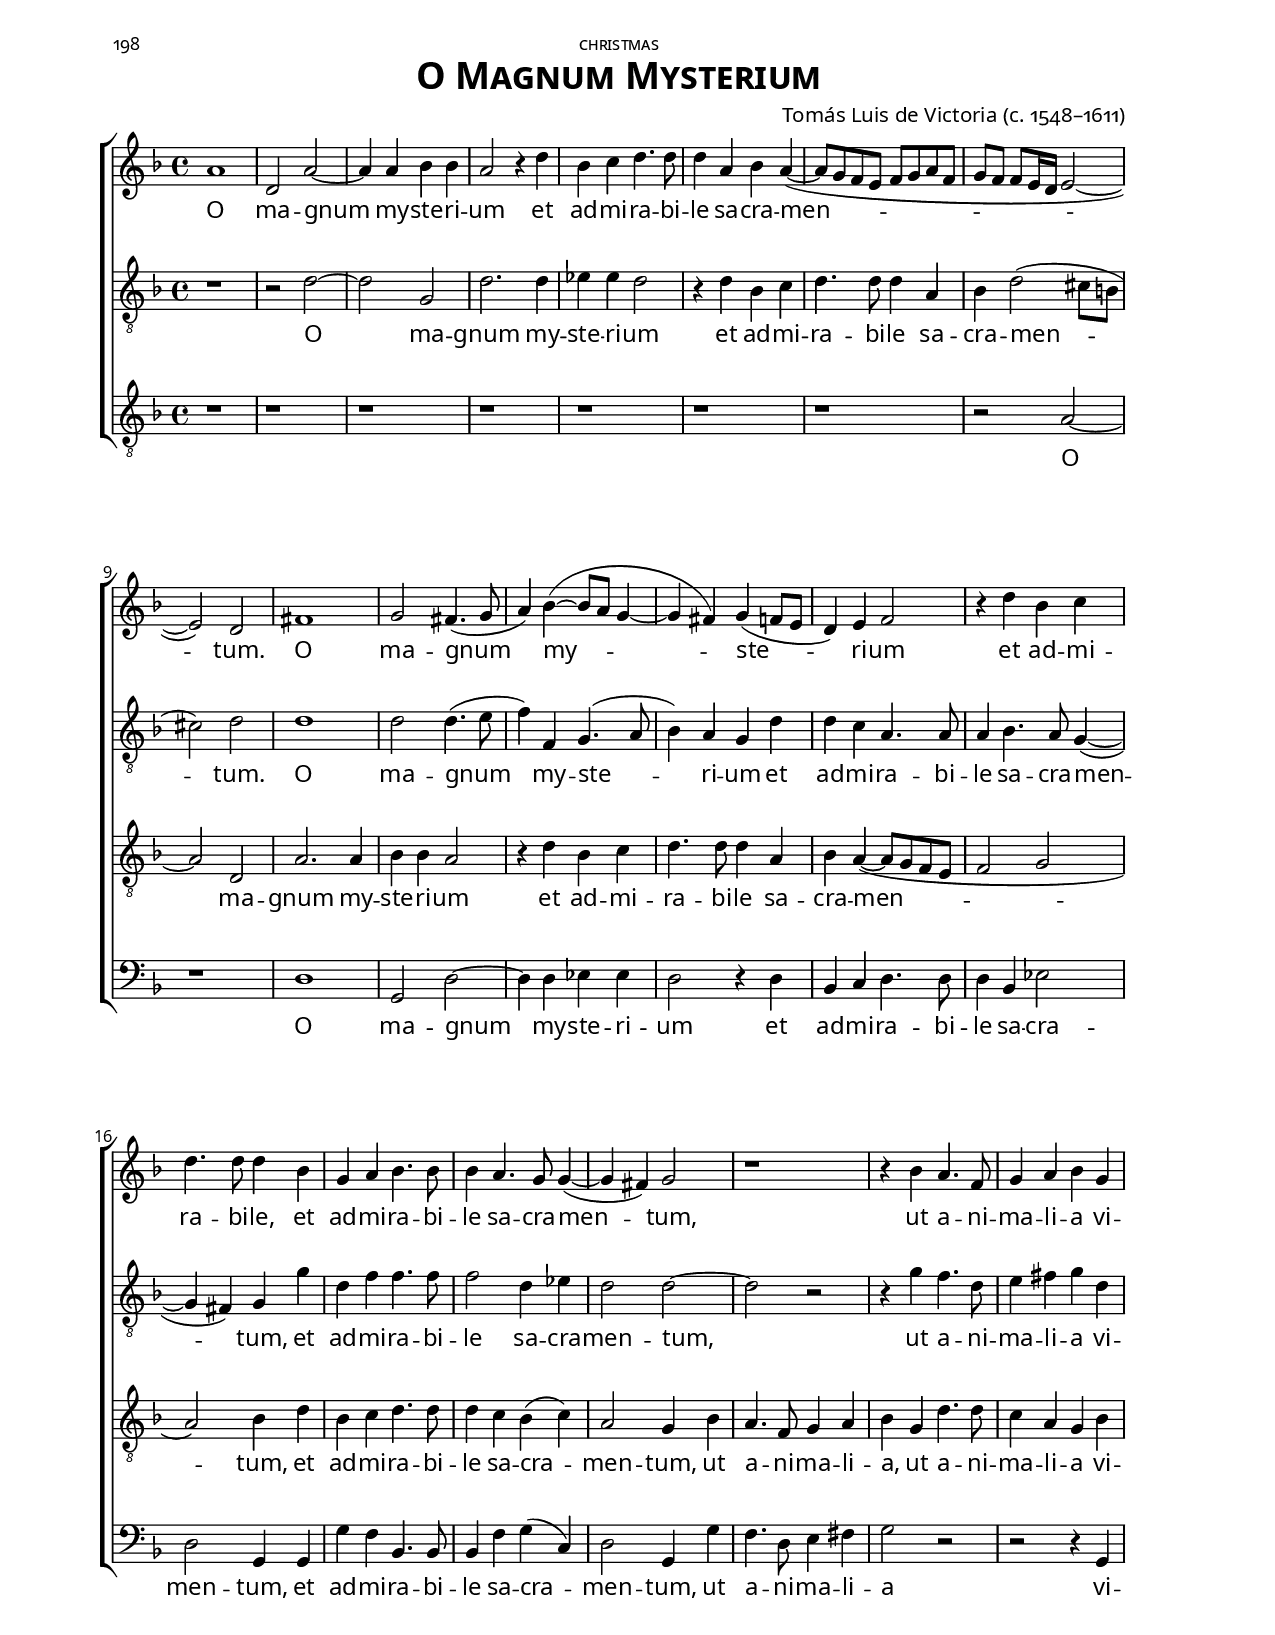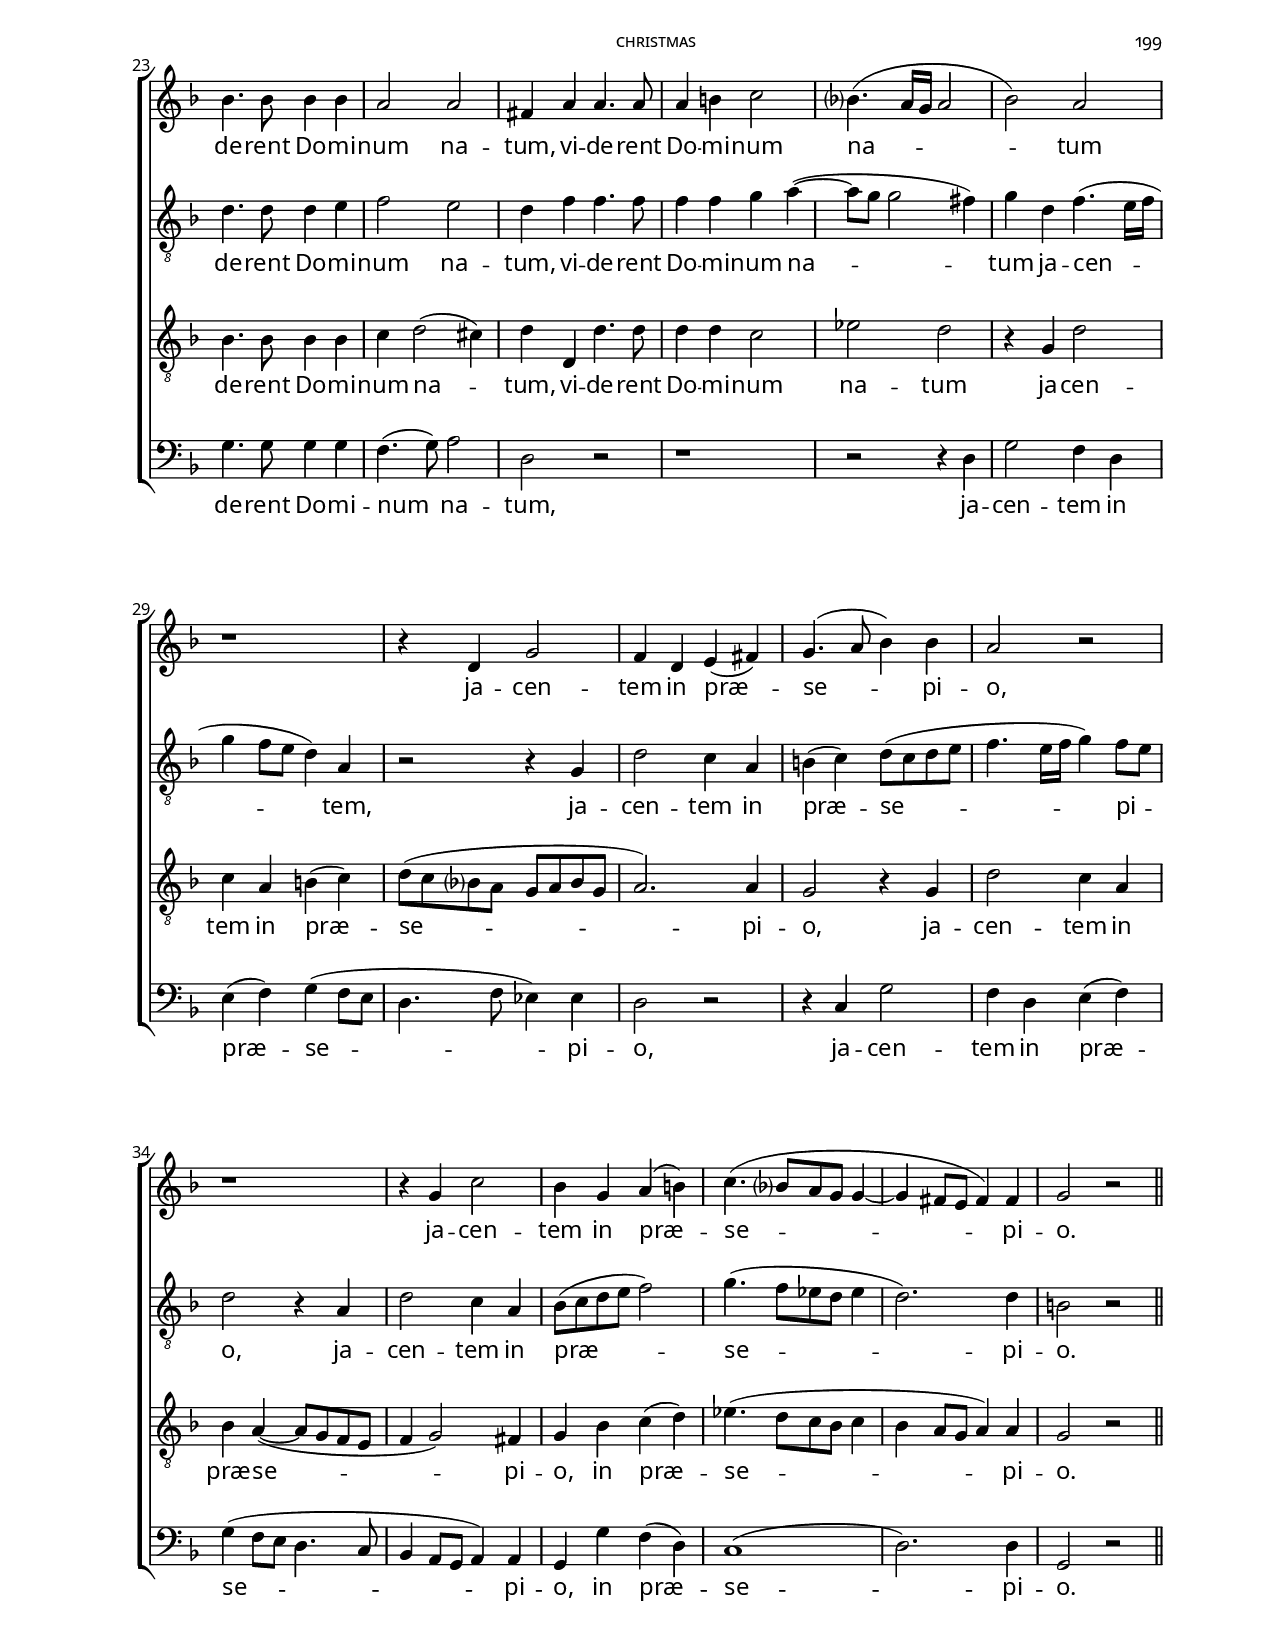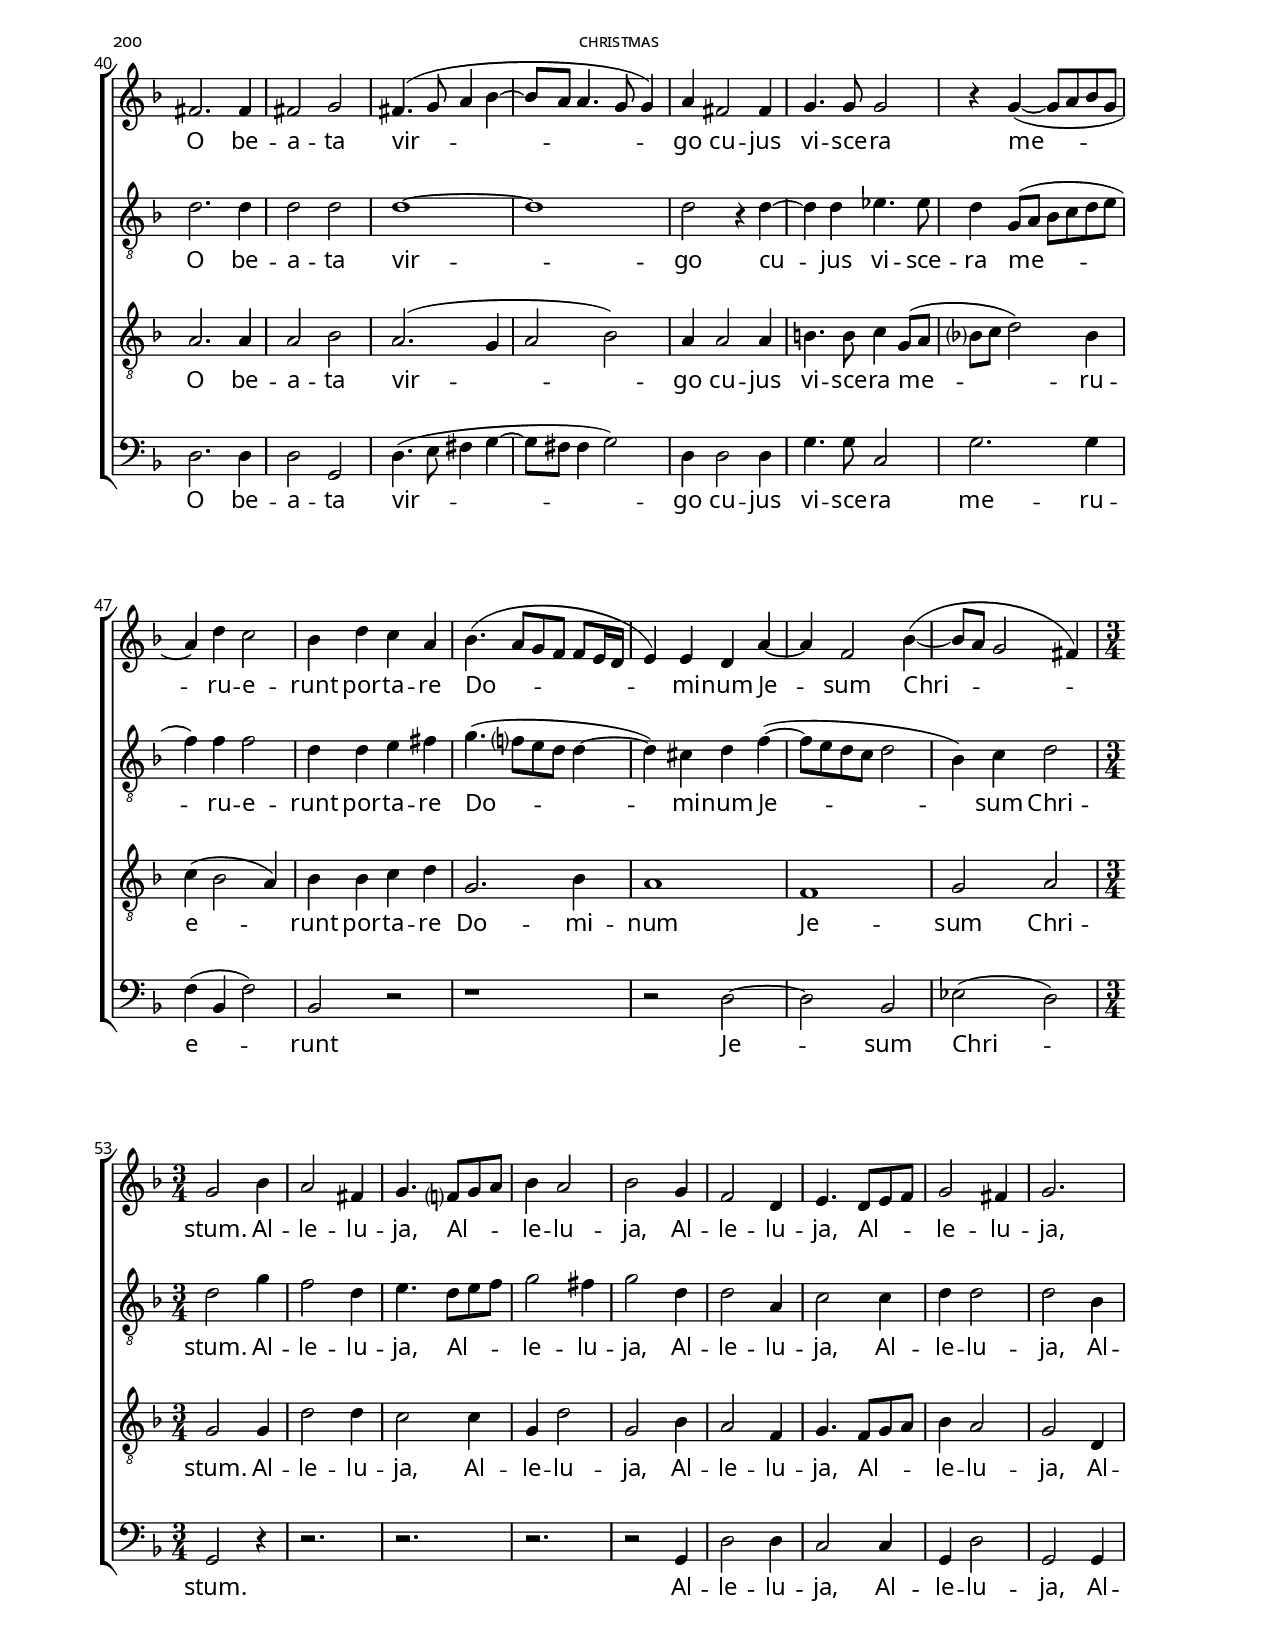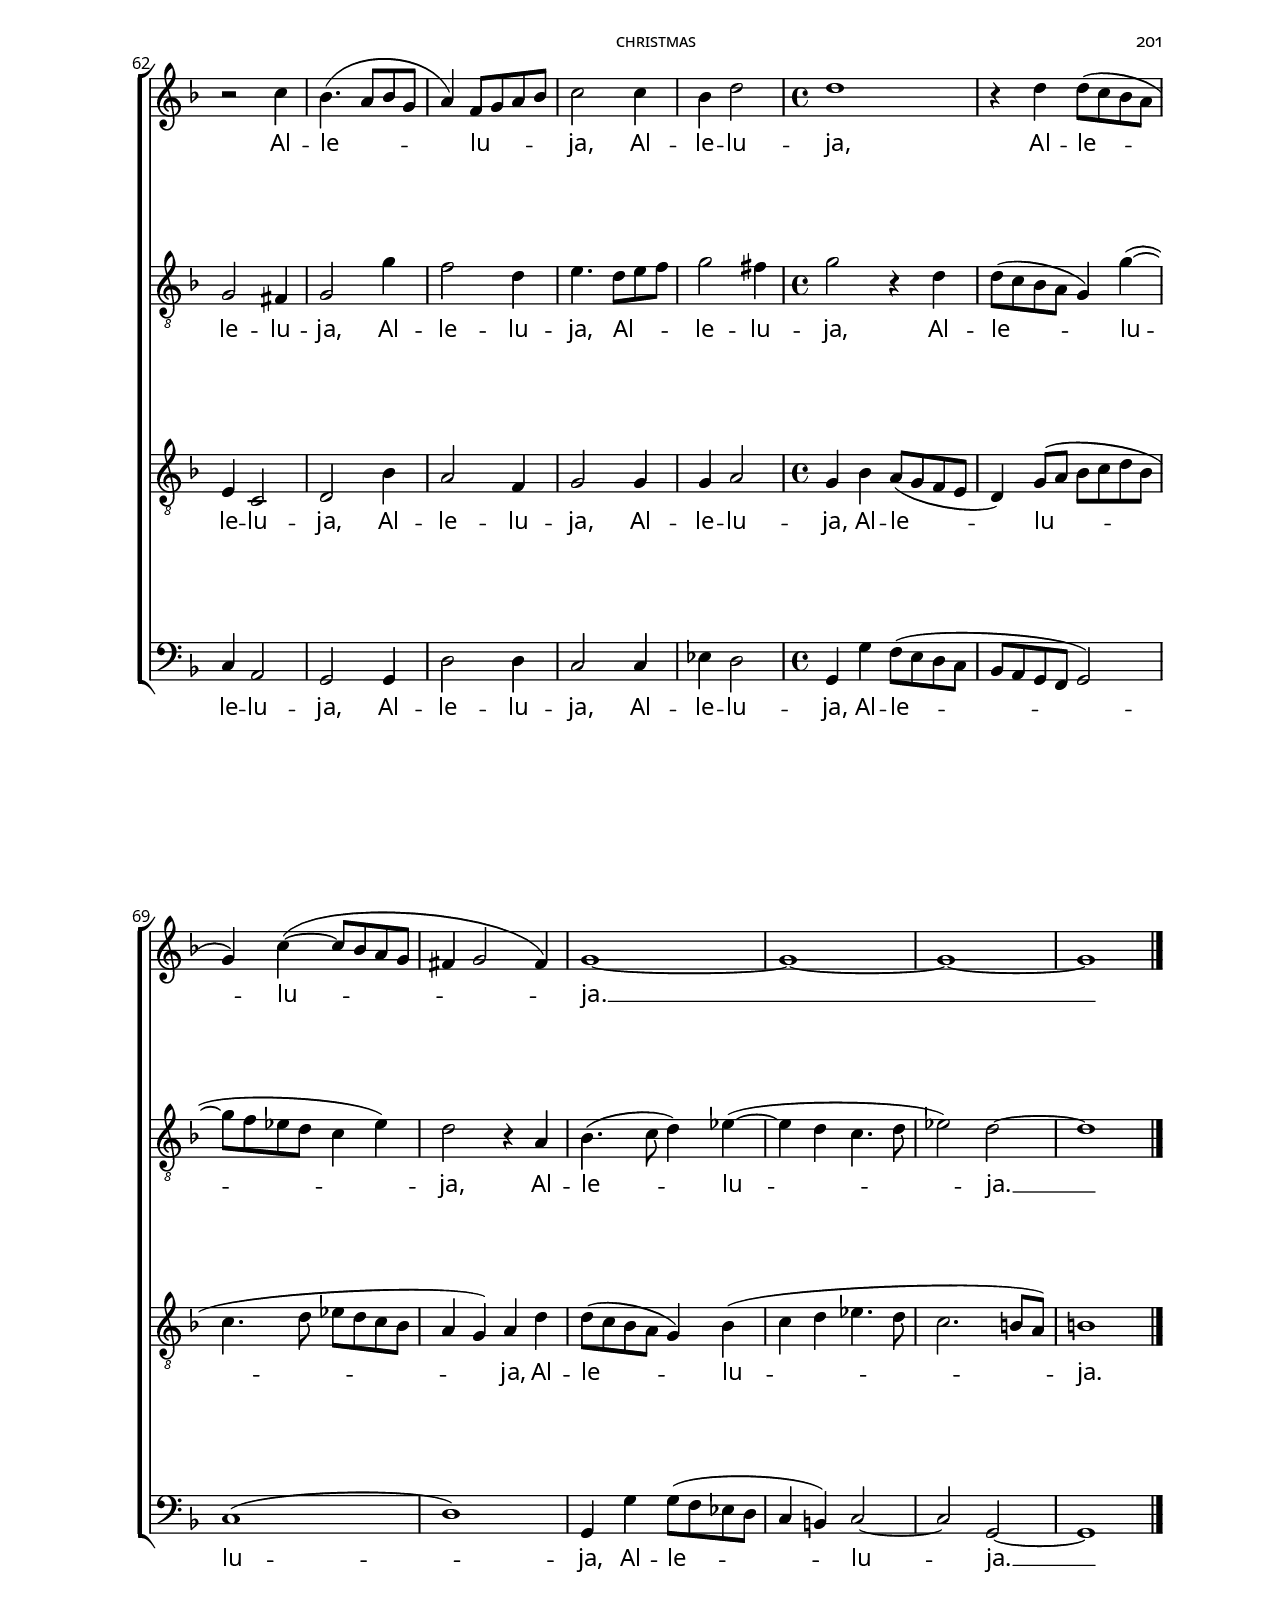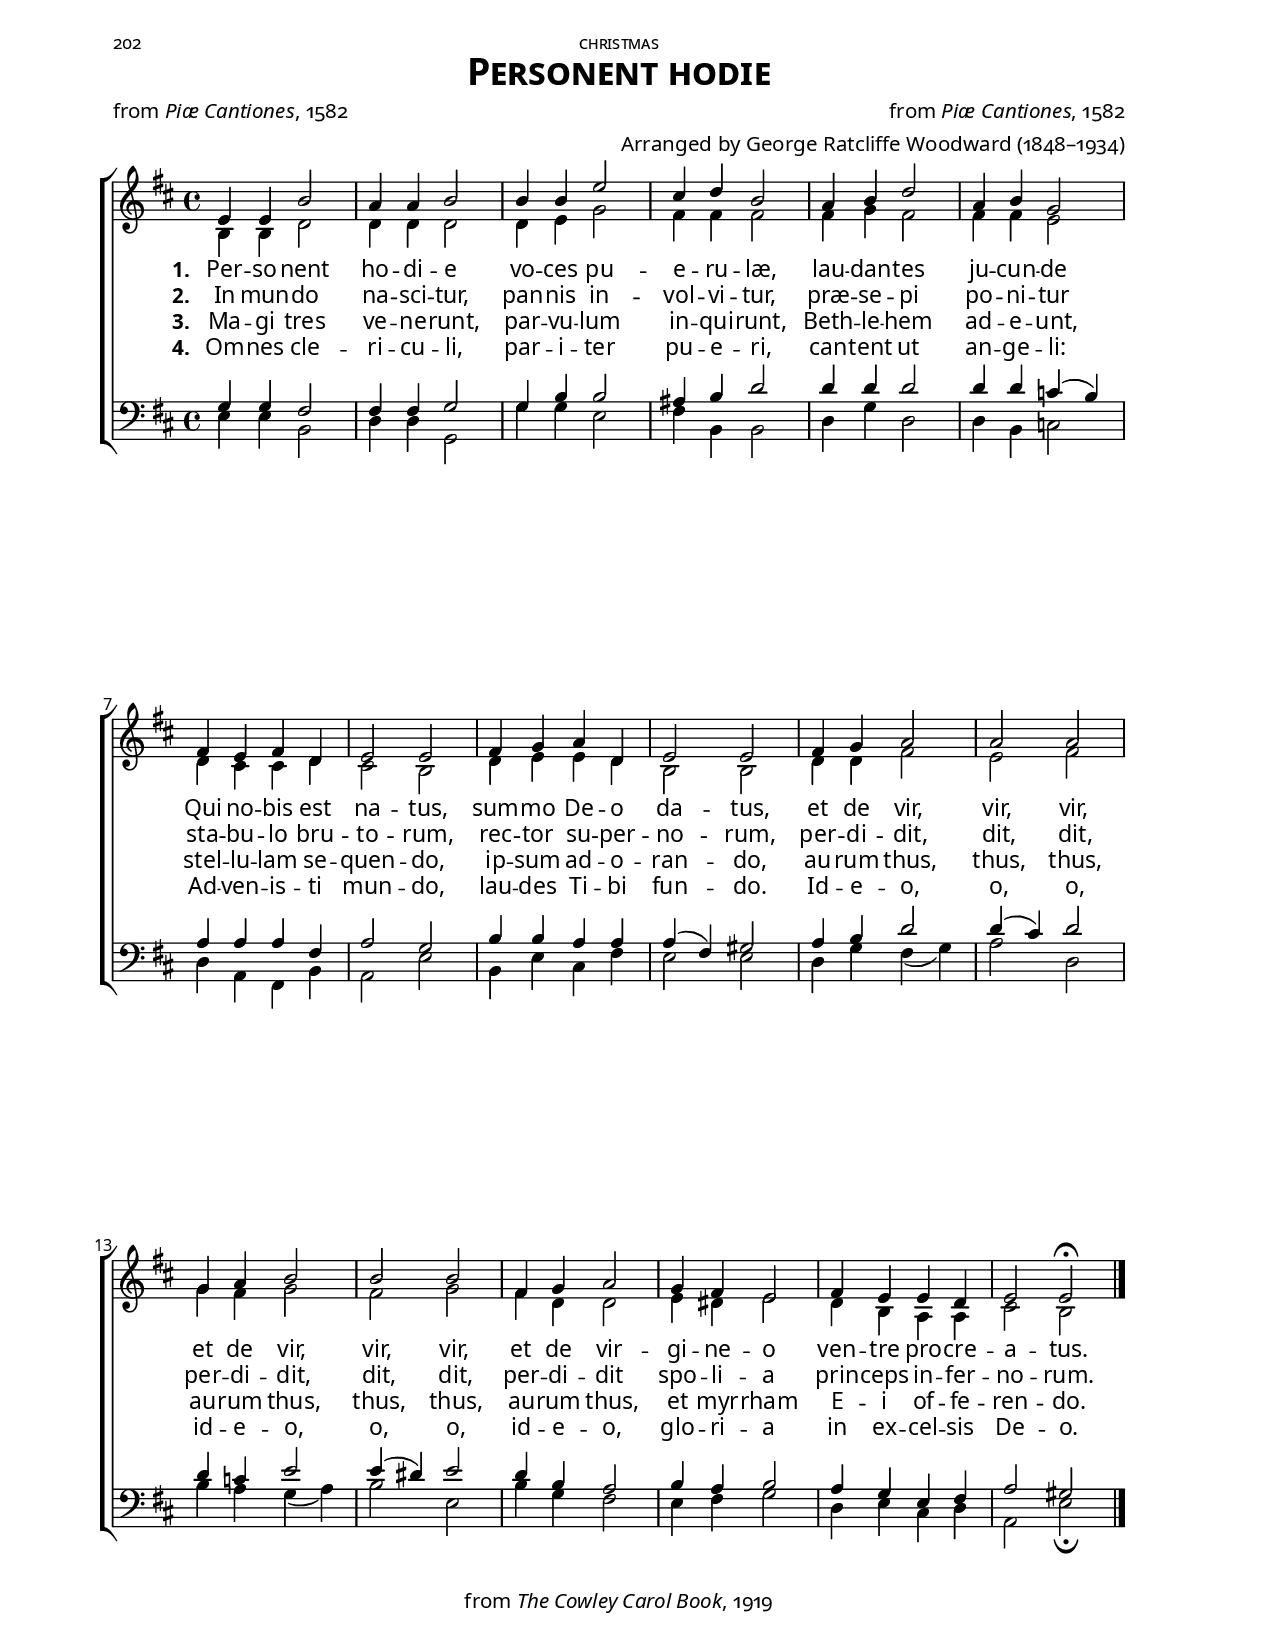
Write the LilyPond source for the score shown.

\version "2.14.2"
\include "util.ly"
\header {
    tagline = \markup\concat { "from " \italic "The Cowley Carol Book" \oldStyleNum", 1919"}
}
\paper {
  print-all-headers = ##t
  paper-height = 11\in
  paper-width = 8.5\in
  indent = 0\in
  %system-system-spacing = #'((basic-distance . 10) (padding . 0))
  system-system-spacing =
    #'((basic-distance . 0)
       (minimum-distance . 0)
       (padding . 0)
       (stretchability . 100))
  score-markup-spacing =
    #'((basic-distance . 0)
       (minimum-distance . 0)
       (padding . 0)
       (stretchability . 100))
%  top-markup-spacing =
%    #'((basic-distance . 0)
%       (minimum-distance . 0)
%       (padding . 0)
%       (stretchability . 0))
  ragged-last-bottom = ##f
  ragged-bottom = ##f
  two-sided = ##t
  inner-margin = 1\in
  outer-margin = 0.75\in
  top-margin = 0.26\in
  bottom-margin = 0.25\in
  first-page-number = #198
  print-first-page-number = ##t
  headerLine = \markup{\override #'(font-name . "Garamond Premier Pro") \smallCapsOldStyle"christmas"}
  oddHeaderMarkup = \markup\fill-line{
     \override #'(font-name . "Garamond Premier Pro")\abs-fontsize #8.5
     \combine 
        \fill-line{"" \on-the-fly #print-page-number-check-first
        \oldStylePageNum""
        }
        \fill-line{\headerLine}
  }
  evenHeaderMarkup = \markup {
     \override #'(font-name . "Garamond Premier Pro")\abs-fontsize #8.5
     \combine
        \on-the-fly #print-page-number-check-first
        \oldStylePageNum""
        \fill-line{\headerLine}
  }
}
#(set-global-staff-size 18) \paper{ #(define fonts (make-pango-font-tree "Garamond Premier Pro" "Garamond Premier Pro" "Garamond Premier Pro" (/ 18 20))) }
global = {
  \key f \major
  \time 4/4
  \dynamicUp
  %\set crescendoSpanner = #'dashed-line
  %\set midiInstrument = "recorder"
  \autoBeamOff
  \override DynamicTextSpanner #'style = #'none
}

sopMusic = \relative c' {
	a'1 |
  d,2 a'~ |
  a4 a bes bes |
  a2 r4 d |
  bes c d4. d8 |
  
  d4 a bes a(~ |
  a8[ g f e] f[ g a f] |
  g[ f] f[ e16 d] e2~ |
  e) d |
  fis1 |
  
  %page2
  g2 fis4.( g8 |
  a4) bes4(~ bes8[ a] g4~ |
  g fis) g( f8[ e] |
  d4) e f2 |
  r4 d' bes c |
  
  d4. d8 d4 bes |
  g a bes4. bes8 |
  bes4 a4. g8 g4(~ |
  g fis) g2 |
  r1 |
  
  r4 bes a4. f8 |
  g4 a bes g |
  bes4. bes8 bes4 bes |
  a2 a |
  fis4 a a4. a8 |
  
  %page3
  a4 b c2 |
  bes?4.( a16[ g] a2 |
  bes) a |
  r1 |
  r4 d, g2 |
  
  f4 d e( fis) |
  g4.( a8 bes4) bes |
  a2 r |
  r1 |
  r4 g c2 |
  
  bes4 g a( b) |
  c4.( bes?8[ a g] g4~ |
  g fis8[ e] fis4) fis |
  g2 r \bar"||"\pageBreak
  fis2. fis4 |
  fis2 g |
  
  %page4
  fis4.( g8 a4 bes~ |
  bes8[[ a] a4. g8 g4) |
  a fis2 fis4 |
  g4. g8 g2 |
  r4 g4~( g8[ a bes g] |
  
  a4) d c2 |
  bes4 d c a |
  bes4.( a8[ g f] f[ e16 d] |
  e4) e d a'~ |
  a f2 bes4~( |
  
  bes8[ a] g2 fis4) |
  \time 3/4
  g2 bes4 |
  a2 fis4 |
  g4. f?8[ g a] |
  bes4 a2 |
  bes2 g4 |
  
  %page5
  f2 d4 |
  e4. d8[ e f] |
  g2 fis4 |
  g2. |
  r2 c4 |
  bes4.( a8[ bes g] |
  
  a4) f8[ g a bes] |
  c2 c4 |
  bes4 d2 |
  \time 4/4
  d1 |
  r4 d d8([ c bes a] |
  
  g4) c4(~ c8[ bes a g] |
  fis4 g2 fis4) |
  g1~ |
  g~ |
  g~ |
  g \bar"|."
}
sopWords = \lyricmode {
  O ma -- gnum my -- ste -- ri -- um et ad -- mi -- ra -- bi -- le sa -- cra -- men -- tum.
    O ma -- gnum my -- ste -- ri -- um et ad -- mi -- ra -- bi -- le,
      et ad -- mi -- ra -- bi -- le
    sa -- cra -- men -- tum,
  ut a -- ni -- ma -- li -- a vi -- de -- rent Do -- mi -- num na -- tum,
    vi -- de -- rent Do -- mi -- num na -- tum
  ja -- cen -- tem in præ -- se -- pi -- o,
    ja -- cen -- tem in præ -- se -- pi -- o.
  
  O be -- a -- ta vir -- go cu -- jus vi -- sce -- ra
  me -- ru -- e -- runt por -- ta -- re Do -- mi -- num Je -- sum Chri -- stum.
  Al -- le -- lu -- ja,
  Al -- le -- lu -- ja,
  Al -- le -- lu -- ja,
  Al -- le -- lu -- ja,
  Al -- le -- lu -- ja,
  Al -- le -- lu -- ja,
  Al -- le -- lu -- ja. __
}

altoMusic = \relative c' {
  r1 |
  r2 d~ |
  d g, |
  d'2. d4 |
  ees4 ees d2 |
  
  r4 d bes c |
  d4. d8 d4 a |
  bes d2( cis8[ b] |
  cis2) d |
  d1 |
  
  %page2
  d2 d4.( e8 |
  f4) f, g4.( a8 |
  bes4) a g d' |
  d c a4. a8 |
  a4 bes4. a8 g4(~ |
  g fis) g g' |
  d f f4. f8 |
  f2 d4 ees |
  d2 d~ |
  d r2 |
  
  r4 g f4. d8 |
  e4 fis g d |
  d4. d8 d4 e |
  f2 e |
  d4 f f4. f8 |
  
  %page3
  f4 f g a(~ |
  a8[ g] g2 fis4) |
  g d f4.( e16[ f] |
  g4 f8[ e] d4) a |
  r2 r4 g |
  
  d'2 c4 a |
  b4( c) d8([ c d e] |
  f4. e16[ f] g4) f8[ e] |
  d2 r4 a |
  d2 c4 a |
  
  bes8([ c d e] f2) |
  g4.( f8[ ees d] ees4 |
  d2.) d4 |
  b2 r2 \bar"||"
  d2. d4 d2 d |
  
  %page 4
  d1~ |
  d |
  d2 r4 d~ |
  d d ees4. ees8 |
  d4 g,8([ a] bes[ c d e] |
  f4) f f2 |
  d4 d e fis |
  g4.( f?8[ e d] d4~ |
  d) cis d f~( |
  f8[ e d c] d2 |
  
  bes4) c d2 |
  \time 3/4
  d2 g4 |
  f2 d4 |
  e4. d8[ e f] |
  g2 fis4 |
  g2 d4 |
  
  %page 5
  d2 a4 |
  c2 c4 |
  d d2 |
  d bes4 |
  g2 fis4 |
  g2 g'4 |
  
  f2 d4 |
  e4. d8[ e f] |
  g2 fis4 |
  \time 4/4
  g2 r4 d |
  d8([ c bes a] g4) g'~( |
  g8[ f ees d] c4 ees) |
  d2 r4 a |
  bes4.( c8 d4) ees(~ |
  ees d c4. d8 |
  ees2) d~ |
  d1 \bar"|."
}
altoWords = \lyricmode {
  O ma -- gnum my -- ste -- ri -- um et ad -- mi -- ra -- bi -- le sa -- cra -- men -- tum.
    O ma -- gnum my -- ste -- ri -- um et ad -- mi -- ra -- bi -- le sa -- cra -- men -- tum,
      et ad -- mi -- ra -- bi -- le sa -- cra -- men -- tum,
  ut a -- ni -- ma -- li -- a vi -- de -- rent Do -- mi -- num na -- tum,
    vi -- de -- rent Do -- mi -- num na -- tum
  ja -- cen -- tem,
    ja -- cen -- tem
  in præ -- se -- pi -- o,
    ja -- cen -- tem in præ -- se -- pi -- o.
  
  O be -- a -- ta vir -- go cu -- jus vi -- sce -- ra
  me -- ru -- e -- runt por -- ta -- re Do -- mi -- num Je -- sum Chri -- stum.
  Al -- le -- lu -- ja,
  Al -- le -- lu -- ja,
  Al -- le -- lu -- ja,
  Al -- le -- lu -- ja,
  Al -- le -- lu -- ja,
  Al -- le -- lu -- ja,
  Al -- le -- lu -- ja,
  Al -- le -- lu -- ja,
  Al -- le -- lu -- ja. __
}

tenorMusic = \relative c' {
  \repeat unfold 7 { r1 }
  r2 a2~ |
  a d, |
  a'2. a4 |
  
  %page2
  bes4 bes a2 |
  r4 d bes c |
  d4. d8 d4 a |
  bes a~( a8[ g f e] |
  f2 g |
  
  a) bes4 d |
  bes c d4. d8 |
  d4 c bes( c) |
  a2 g4 bes |
  a4. f8 g4 a |
  
  bes g d'4. d8 |
  c4 a g bes |
  bes4. bes8 bes4 bes |
  c d2( cis4) |
  d d, d'4. d8 |
  
  %page3
  d4 d c2 |
  ees d |
  r4 g, d'2 |
  c4 a b( c) |
  d8([ c bes? a] g[ a bes g] |
  a2.) a4 |
  g2 r4 g |
  d'2 c4 a |
  bes a4~( a8[ g f e] |
  f4 g2) fis4 |
  
  g bes c( d) |
  ees4.( d8[ c bes] c4 |
  bes a8[ g] a4) a |
  g2 r \bar"||"
  a2. a4 a2 bes |
  
  %page4
  a2.( g4 a2 bes) |
  a4 a2 a4 |
  b4. b8 c4 g8([ a] |
  bes?[ c] d2) bes4 |
  
  c4( bes2 a4) |
  bes bes c d |
  g,2. bes4 |
  a1 f |
  
  g2 a |
  \time 3/4
  g2 g4 |
  d'2 d4 |
  c2 c4 |
  g d'2 |
  g, bes4 |
  
  %page5
  a2 f4 |
  g4. f8[ g a] |
  bes4 a2 |
  g d4 |
  e c2 |
  d bes'4 |
  
  a2 f4 |
  g2 g4 |
  g a2 |
  \time 4/4
  g4 bes a8([ g f e] |
  d4) g8([ a] bes[ c d bes] |
  c4. d8 ees[ d c bes] |
  a4 g) a d |
  d8([ c bes a] g4) bes( |
  c d ees4. d8 |
  c2. b8[ a]) |
  b1 \bar"|."
}

tenorWords = \lyricmode {
  O ma -- gnum my -- ste -- ri -- um et ad -- mi -- ra -- bi -- le sa -- cra -- men -- tum,
    et ad -- mi -- ra -- bi -- le sa -- cra -- men -- tum,
  ut a -- ni -- ma -- li -- a,
    ut a -- ni -- ma -- li -- a
  vi -- de -- rent Do -- mi -- num na -- tum,
    vi -- de -- rent Do -- mi -- num na -- tum
  ja -- cen -- tem in præ -- se -- pi -- o,
    ja -- cen -- tem in præ -- se -- pi -- o,
      in præ -- se -- pi -- o.
  
  O be -- a -- ta vir -- go cu -- jus vi -- sce -- ra
  me -- ru -- e -- runt por -- ta -- re Do -- mi -- num Je -- sum Chri -- stum.
  Al -- le -- lu -- ja,
  Al -- le -- lu -- ja,
  Al -- le -- lu -- ja,
  Al -- le -- lu -- ja,
  Al -- le -- lu -- ja,
  Al -- le -- lu -- ja,
  Al -- le -- lu -- ja,
  Al -- le -- lu -- ja,
  Al -- le -- lu -- ja.
}

bassMusic = \relative c' {
  \repeat unfold 9 { r1 }
  d,1 |
  
  %page2
  g,2 d'~ |
  d4 d ees ees |
  d2 r4 d |
  bes c d4. d8 |
  d4 bes ees2 |
  
  d2 g,4 g |
  g' f bes,4. bes8 |
  bes4 f' g( c,) |
  d2 g,4 g' |
  f4. d8 e4 fis |
  
  g2 r |
  r r4 g, |
  g'4. g8 g4 g |
  f4.( g8) a2 |
  d,2 r |
  
  %page3
  r1 |
  r2 r4 d |
  g2 f4 d |
  e( f) g( f8[ e] |
  d4. f8 ees4) ees |
  
  d2 r |
  r4 c g'2 |
  f4 d e( f) |
  g( f8[ e] d4. c8 |
  bes4 a8[ g] a4) a |
  
  g g' f( d) |
  c1( |
  d2.) d4 |
  g,2 r \bar"||"
  d'2. d4 |
  d2 g, |
  
  %page4
  d'4.( e8 fis4 g~ |
  g8[ fis] fis4 g2) |
  d4 d2 d4 |
  g4. g8 c,2 |
  g'2. g4 |
  
  f4( bes, f'2) |
  bes, r |
  r1 |
  r2 d~ |
  d bes |
  
  ees( d) |
  \time 3/4
  g,2 r4 |
  \repeat unfold 3 { r2. }
  r2 g4 |
  
  %page5
  d'2 d4 |
  c2 c4 |
  g d'2 |
  g, g4 |
  c a2 |
  g g4 |
  
  d'2 d4 |
  c2 c4 |
  ees d2 |
  \time 4/4
  g,4 g' f8([ e d c] |
  bes[ a g f] g2) |
  
  c1( |
  d) |
  g,4 g' g8([ f ees d] |
  c4 b) c2~ |
  c g~ |
  g1 \bar"|."
}
bassWords = \lyricmode {
  O ma -- gnum my -- ste -- ri -- um et ad -- mi -- ra -- bi -- le sa -- cra -- men -- tum,
    et ad -- mi -- ra -- bi -- le sa -- cra -- men -- tum,
  ut a -- ni -- ma -- li -- a vi -- de -- rent Do -- mi -- num na -- tum,
  ja -- cen -- tem in præ -- se -- pi -- o,
    ja -- cen -- tem in præ -- se -- pi -- o,
    in præ -- se -- pi -- o.
  
  O be -- a -- ta vir -- go cu -- jus vi -- sce -- ra
  me -- ru -- e -- runt Je -- sum Chri -- stum.
  Al -- le -- lu -- ja,
  Al -- le -- lu -- ja,
  Al -- le -- lu -- ja,
  Al -- le -- lu -- ja,
  Al -- le -- lu -- ja,
  Al -- le -- lu -- ja,
  Al -- le -- lu -- ja. __
}

pianoRH = \relative c' {
}
pianoLH = \relative c' {
}

\score {
<<
    \new ChoirStaff <<
    \new Staff = sop <<
      \new Voice = "sopranos" { \global \sopMusic }
    >>
    \new Lyrics = "sopranos"  \lyricsto "sopranos" \sopWords
    \new Staff = alt <<
      \clef "treble_8"
      \new Voice = "altos" { \global \altoMusic }
    >>
    \new Lyrics = "altos"  \lyricsto "altos" \altoWords
    \new Staff = ten <<
      \clef "treble_8"
      \new Voice = "tenors" { \global \tenorMusic }
    >>
    \new Lyrics = "tenors" \lyricsto "tenors" \tenorWords
    \new Staff = bas <<
      \clef bass
      \new Voice = "basses" { \global \bassMusic }
    >>
    \new Lyrics = "basses" \lyricsto "basses" \bassWords
  >>
%    \new PianoStaff << \new Staff { \new Voice { \pianoRH } } \new Staff { \clef "bass" \pianoLH } >>
  >>
  \layout {
    \context {
      \Lyrics
      \override LyricText #'font-size = #1.3
      %\override VerticalAxisGroup #'staff-affinity = #0
    }
    \context {
      \Score
      \override SpacingSpanner #'base-shortest-duration = #(ly:make-moment 1 8)
      \override SpacingSpanner #'common-shortest-duration = #(ly:make-moment 1 4)
    }
    \context {
      % Remove all empty staves
      \Staff \RemoveEmptyStaves \override VerticalAxisGroup #'remove-first = ##t
      
      \override VerticalAxisGroup #'staff-staff-spacing =
      #'((basic-distance . 0)
         (minimum-distance . 0)
         (padding . -1)
         (stretchability . 65))
    }
    \context {
      \Lyrics
      \override LyricText #'X-offset = #center-on-word
    }
  }
  \header {
    title = \markup{\override #'(font-name . "Garamond Premier Pro Semibold"){ \abs-fontsize #18 \smallCapsOldStyle"O Magnum Mysterium"}}
    composer = \markup\oldStyleNum"Tomás Luis de Victoria (c. 1548–1611)"
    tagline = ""
  }
}






























global = {
  \key d \major
  \time 4/4
  \autoBeamOff
}

sopMusic = \relative c' {
  e4 e |
  b'2 a4 a b2 b4 b |
  e2 cis4 d |
  b2 a4 b |
  
  d2 a4 b |
  g2 |
  fis4 e fis d |
  e2 e |
  fis4 g a d, |
  
  e2 e |
  fis4 g |
  a2 a |
  a g4 a |
  b2 b |
  b fis4 g |
  a2 g4 fis |
  e2 |
  fis4 e e d |
  e2 e\fermata \bar "|."
}
sopWords = \lyricmode {
  
}

altoMusic = \relative c' {
  b4 b |
  d2 d4 d |
  d2 d4 e |
  g2 fis4 fis |
  fis2 fis4 g |
  
  fis2 fis4 fis |
  e2 |
  d4 cis cis d |
  cis2 b |
  d4 e e d |
  
  b2 b |
  d4 d |
  fis2 e |
  fis g4 fis |
  g2 fis |
  
  g fis4 d |
  d2 e4 dis |
  e2 |
  d4 b a a |
  cis2 b \bar "|."
}
altoWords = \lyricmode {
  \dropLyricsV
  \set stanza = #"1. "
  Per -- so -- nent ho -- di -- e
  vo -- ces pu -- e -- ru -- læ,
  lau -- dan -- tes ju -- cun -- de
  Qui no -- bis est na -- tus,
  sum -- mo De -- o da -- tus,
  et de vir, vir, vir,
  et de vir, vir, vir,
  et de vir -- gi -- ne -- o
  ven -- tre pro -- cre -- a -- tus.
}
altoWordsII = \lyricmode {
  \dropLyricsV
%\markup\italic
  \set stanza = #"2. "
  In mun -- do na -- sci -- tur,
  pan -- nis in -- vol -- vi -- tur,
  præ -- se -- pi po -- ni -- tur
  sta -- bu -- lo bru -- to -- rum,
  rec -- tor su -- per -- no -- rum,
  per -- di -- dit, dit, dit,
  per -- di -- dit, dit, dit,
  per -- di -- dit spo -- li -- a
  prin -- ceps in -- fer -- no -- rum.
}
altoWordsIII = \lyricmode {
  \dropLyricsV
  \set stanza = #"3. "
  Ma -- gi tres ve -- ne -- runt,
  par -- vu -- lum in -- qui -- runt,
  Beth -- le -- hem ad -- e -- unt,
  stel -- lu -- lam se -- quen -- do,
  ip -- sum ad -- o -- ran -- do,
  au -- rum thus, thus, thus,
  au -- rum thus, thus, thus,
  au -- rum thus, et myr -- rham
  E -- i of -- fe -- ren -- do.
}
altoWordsIV = \lyricmode {
  \dropLyricsV
  \set stanza = #"4. "
  Om -- nes cle -- ri -- cu -- li,
  par -- i -- ter pu -- e -- ri,
  can -- tent ut an -- ge -- li:
  Ad -- ven -- is -- ti mun -- do,
  lau -- des Ti -- bi fun -- do.
  Id -- e -- o, o, o,
  id -- e -- o, o, o,
  id -- e -- o, glo -- ri -- a
  in ex -- cel -- sis De -- o.
}
altoWordsV = \lyricmode {
  \set stanza = #"5. "
  \set ignoreMelismata = ##t
}
altoWordsVI = \lyricmode {
  \set stanza = #"6. "
  \set ignoreMelismata = ##t
}
tenorMusic = \relative c' {
  g4 g |
  fis2 fis4 fis |
  g2 g4 b |
  b2 ais4 b |
  d2 d4 d |
  
  d2 d4 d |
  c4( b) |
  a4 a a fis |
  a2 g |
  b4 b a a |
  
  a( fis) gis2 |
  a4 b |
  d2 d4( cis) |
  d2 d4 c |
  e2 e4( dis) |
  
  e2 d4 b |
  a2 b4 a |
  b2 |
  a4 g e fis |
  a2 gis \bar "|."
}
tenorWords = \lyricmode {

}

bassMusic = \relative c {
  e4 e |
  b2 d4 d |
  g,2 g'4 g |
  e2 fis4 b, |
  b2 d4 g |
  
  d2 d4 b |
  c2 |
  d4  a fis b |
  a2 e' |
  b4 e cis fis |
  
  e2 e |
  d4 g |
  fis( g) a2 |
  d, b'4 a |
  g( a) b2 |
  
  e, b'4 g |
  fis2 e4 fis |
  g2 |
  d4 e cis d |
  a2 e'\fermata \bar "|."
}
bassWords = \lyricmode {

}

pianoRH = \relative c' {
}
pianoLH = \relative c' {
}

\score {
  <<
   \new ChoirStaff <<
    \new Staff = women <<
      \new Voice = "sopranos" { \voiceOne << \global \sopMusic >> }
      \new Voice = "altos" { \voiceTwo << \global \altoMusic >> }
    >>
    \new Lyrics \with { alignAboveContext = #"women" \override VerticalAxisGroup #'nonstaff-relatedstaff-spacing = #'((basic-distance . 1))} \lyricsto "sopranos" \sopWords
    \new Lyrics = "altosVI"  \with { alignBelowContext = #"women" } \lyricsto "sopranos" \altoWordsVI
    \new Lyrics = "altosV"  \with { alignBelowContext = #"women" } \lyricsto "sopranos" \altoWordsV
    \new Lyrics = "altosIV"  \with { alignBelowContext = #"women" } \lyricsto "sopranos" \altoWordsIV
    \new Lyrics = "altosIII"  \with { alignBelowContext = #"women" } \lyricsto "sopranos" \altoWordsIII
    \new Lyrics = "altosII"  \with { alignBelowContext = #"women" } \lyricsto "sopranos" \altoWordsII
    \new Lyrics = "altos"  \with { alignBelowContext = #"women" \override VerticalAxisGroup #'nonstaff-relatedstaff-spacing = #'((basic-distance . 1)) } \lyricsto "sopranos" \altoWords
   \new Staff = men <<
      \clef bass
      \new Voice = "tenors" { \voiceOne << \global \tenorMusic >> }
      \new Voice = "basses" { \voiceTwo << \global \bassMusic >> }
    >>
    \new Lyrics \with { alignAboveContext = #"men" \override VerticalAxisGroup #'nonstaff-relatedstaff-spacing = #'((basic-distance . 1)) } \lyricsto "tenors" \tenorWords
    \new Lyrics \with { alignBelowContext = #"men" \override VerticalAxisGroup #'nonstaff-relatedstaff-spacing = #'((basic-distance . 1)) } \lyricsto "basses" \bassWords
  >>
%    \new PianoStaff << \new Staff { \new Voice { \pianoRH } } \new Staff { \clef "bass" \pianoLH } >>
  >>
  \layout {
    \context {
      \Score
      %\override SpacingSpanner #'base-shortest-duration = #(ly:make-moment 1 8)
      %\override SpacingSpanner #'common-shortest-duration = #(ly:make-moment 1 4)
    }
    \context {
      % Remove all empty staves
      % \Staff \RemoveEmptyStaves \override VerticalAxisGroup #'remove-first = ##t
    }
    \context {
      \Lyrics
      \override LyricText #'X-offset = #center-on-word
    }
  }
  \header {
    title = \markup{\override #'(font-name . "Garamond Premier Pro Semibold"){ \abs-fontsize #18 \smallCapsOldStyle"Personent hodie"}}
    poet = \markup \concat{"from " \italic "Piæ Cantiones" \oldStyleNum", 1582"}
    composer = \markup \concat{"from " \italic "Piæ Cantiones" \oldStyleNum", 1582"}
    arranger = \markup\oldStyleNum"Arranged by George Ratcliffe Woodward (1848–1934)"
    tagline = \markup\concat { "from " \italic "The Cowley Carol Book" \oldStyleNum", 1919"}
  }
}
